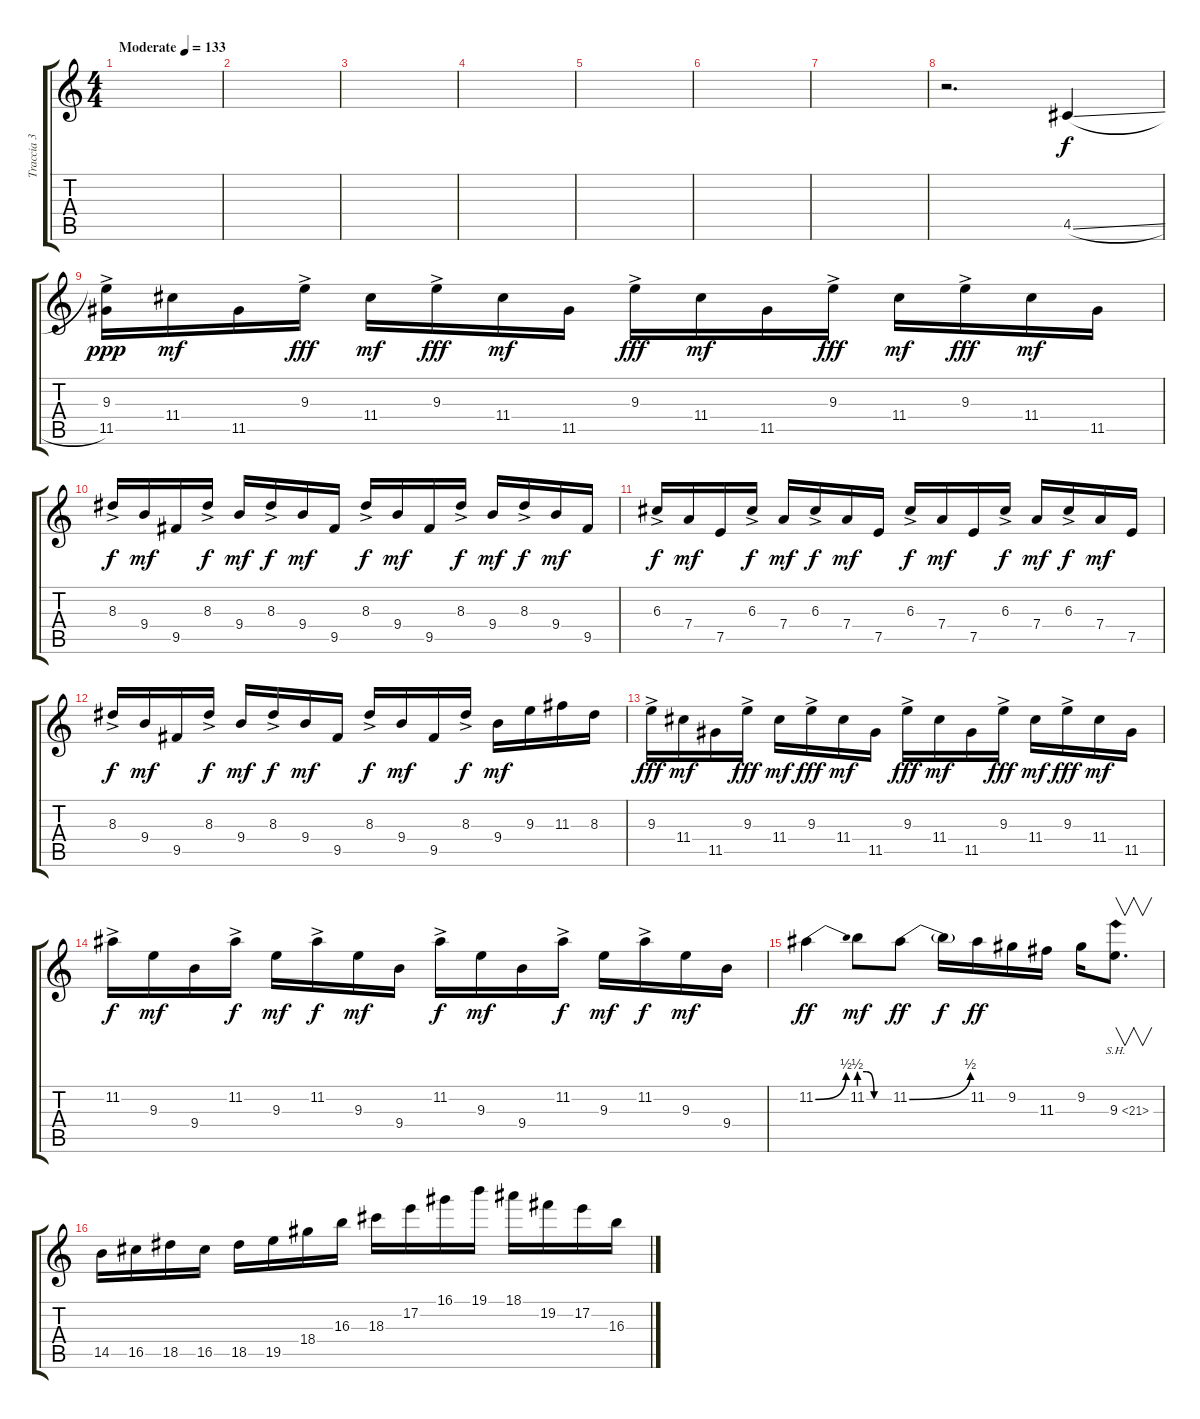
\track ("Traccia 3" "Traccia 3") {instrument distortionguitar}
\staff {score tabs}
\tuning (E4 B3 G3 D3 A2 E2) {hide}
\ts (4 4)
\tempo (133 "Moderate")
\clef g2
\ks c
|
|
|
|
|
|
|
r.2{d} 4.5{sl}.4 |
(9.3{ac} 11.5).16{dy ppp} 11.4.16{dy mf} 11.5.16 9.3{ac}.16{dy fff} 11.4.16{dy mf} 9.3{ac}.16{dy fff} 11.4.16{dy mf} 11.5.16 9.3{ac}.16{dy fff} 11.4.16{dy mf} 11.5.16 9.3{ac}.16{dy fff} 11.4.16{dy mf} 9.3{ac}.16{dy fff} 11.4.16{dy mf} 11.5.16 |
8.3{ac}.16{dy f} 9.4.16{dy mf} 9.5.16 8.3{ac}.16{dy f} 9.4.16{dy mf} 8.3{ac}.16{dy f} 9.4.16{dy mf} 9.5.16 8.3{ac}.16{dy f} 9.4.16{dy mf} 9.5.16 8.3{ac}.16{dy f} 9.4.16{dy mf} 8.3{ac}.16{dy f} 9.4.16{dy mf} 9.5.16 |
6.3{ac}.16{dy f} 7.4.16{dy mf} 7.5.16 6.3{ac}.16{dy f} 7.4.16{dy mf} 6.3{ac}.16{dy f} 7.4.16{dy mf} 7.5.16 6.3{ac}.16{dy f} 7.4.16{dy mf} 7.5.16 6.3{ac}.16{dy f} 7.4.16{dy mf} 6.3{ac}.16{dy f} 7.4.16{dy mf} 7.5.16 |
8.3{ac}.16{dy f} 9.4.16{dy mf} 9.5.16 8.3{ac}.16{dy f} 9.4.16{dy mf} 8.3{ac}.16{dy f} 9.4.16{dy mf} 9.5.16 8.3{ac}.16{dy f} 9.4.16{dy mf} 9.5.16 8.3{ac}.16{dy f} 9.4.16{dy mf} 9.3.16 11.3.16 8.3.16 |
9.3{ac}.16{dy fff} 11.4.16{dy mf} 11.5.16 9.3{ac}.16{dy fff} 11.4.16{dy mf} 9.3{ac}.16{dy fff} 11.4.16{dy mf} 11.5.16 9.3{ac}.16{dy fff} 11.4.16{dy mf} 11.5.16 9.3{ac}.16{dy fff} 11.4.16{dy mf} 9.3{ac}.16{dy fff} 11.4.16{dy mf} 11.5.16 |
11.2{ac}.16{dy f} 9.3.16{dy mf} 9.4.16 11.2{ac}.16{dy f} 9.3.16{dy mf} 11.2{ac}.16{dy f} 9.3.16{dy mf} 9.4.16 11.2{ac}.16{dy f} 9.3.16{dy mf} 9.4.16 11.2{ac}.16{dy f} 9.3.16{dy mf} 11.2{ac}.16{dy f} 9.3.16{dy mf} 9.4.16 |
11.2{be (bend 0 0 60 2)}.4{dy ff} 11.2{be (custom 0 2 15 2 30 0 60 0)}.8{dy mf} 11.2{be (bend 0 0 60 2)}.8{dy ff} 11.2{t}.16{dy f} 11.2.16{dy ff} 9.2.16 11.3.16 9.2.16 9.3{sh 12}.8{v d} |
14.5.16 16.5.16 18.5.16 16.5.16 18.5.16 19.5.16 18.4.16 16.3.16 18.3.16 17.2.16 16.1.16 19.1.16 18.1.16 19.2.16 17.2.16 16.3.16
